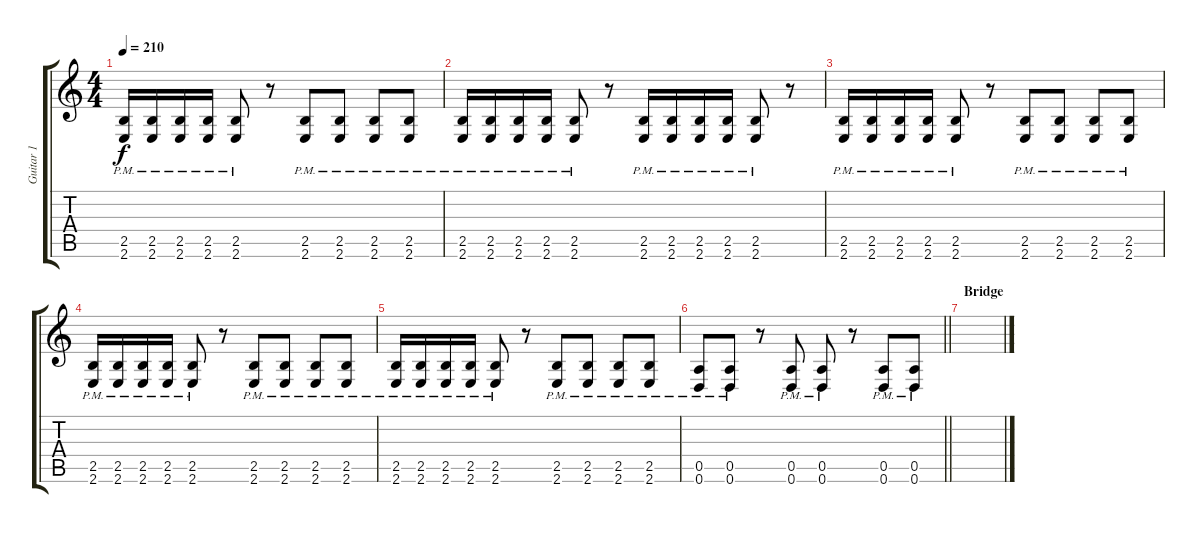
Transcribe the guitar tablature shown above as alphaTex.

\track ("Guitar 1" "Guitar 1") {instrument distortionguitar}
\staff {score tabs}
\tuning (E4 B3 G3 D3 A2 D2) {hide}
\ts (4 4)
\tempo 210
\clef g2
\ks c
(2.5{pm} 2.6{pm}).16{dy f} (2.5{pm} 2.6{pm}).16 (2.5{pm} 2.6{pm}).16 (2.5{pm} 2.6{pm}).16 (2.5{pm} 2.6{pm}).8 r.8 (2.5{pm} 2.6{pm}).8 (2.5{pm} 2.6{pm}).8 (2.5{pm} 2.6{pm}).8 (2.5{pm} 2.6{pm}).8 |
(2.5{pm} 2.6{pm}).16 (2.5{pm} 2.6{pm}).16 (2.5{pm} 2.6{pm}).16 (2.5{pm} 2.6{pm}).16 (2.5{pm} 2.6{pm}).8 r.8 (2.5{pm} 2.6{pm}).16 (2.5{pm} 2.6{pm}).16 (2.5{pm} 2.6{pm}).16 (2.5{pm} 2.6{pm}).16 (2.5{pm} 2.6{pm}).8 r.8 |
(2.5{pm} 2.6{pm}).16 (2.5{pm} 2.6{pm}).16 (2.5{pm} 2.6{pm}).16 (2.5{pm} 2.6{pm}).16 (2.5{pm} 2.6{pm}).8 r.8 (2.5{pm} 2.6{pm}).8 (2.5{pm} 2.6{pm}).8 (2.5{pm} 2.6{pm}).8 (2.5{pm} 2.6{pm}).8 |
(2.5{pm} 2.6{pm}).16 (2.5{pm} 2.6{pm}).16 (2.5{pm} 2.6{pm}).16 (2.5{pm} 2.6{pm}).16 (2.5{pm} 2.6{pm}).8 r.8 (2.5{pm} 2.6{pm}).8 (2.5{pm} 2.6{pm}).8 (2.5{pm} 2.6{pm}).8 (2.5{pm} 2.6{pm}).8 |
(2.5{pm} 2.6{pm}).16 (2.5{pm} 2.6{pm}).16 (2.5{pm} 2.6{pm}).16 (2.5{pm} 2.6{pm}).16 (2.5{pm} 2.6{pm}).8 r.8 (2.5{pm} 2.6{pm}).8 (2.5{pm} 2.6{pm}).8 (2.5{pm} 2.6{pm}).8 (2.5{pm} 2.6{pm}).8 |
\barLineRight lightlight
(0.5{pm} 0.6{pm}).8 (0.5{pm} 0.6{pm}).8 r.8 (0.5{pm} 0.6{pm}).8 (0.5{pm} 0.6{pm}).8 r.8 (0.5{pm} 0.6{pm}).8 (0.5{pm} 0.6{pm}).8 |
\section ("" "Bridge")
